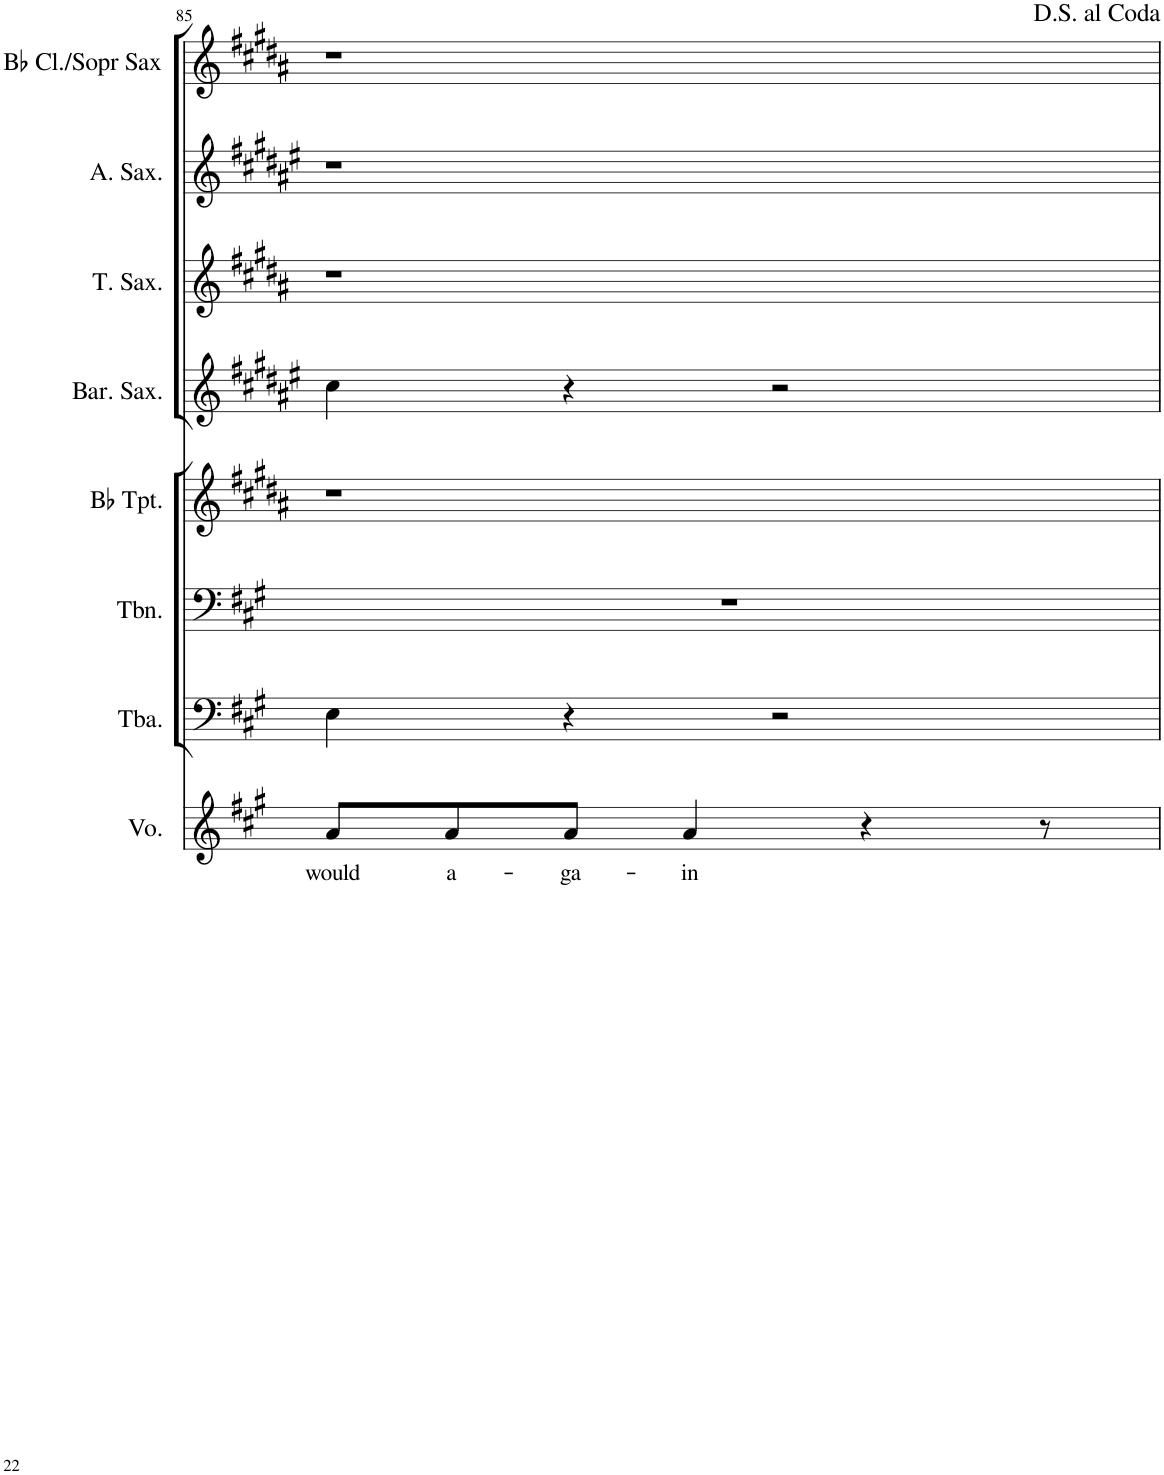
**kern	**text	**kern	**kern	**kern	**kern	**kern	**kern	**kern
*part8	*part8	*part7	*part6	*part5	*part4	*part3	*part2	*part1
*staff8	*staff8	*staff7	*staff6	*staff5	*staff4	*staff3	*staff2	*staff1
*I"Voice	*	*I"Tuba	*I"Trombone	*I"Bb Trumpet	*I"Baritone Saxophone	*I"Tenor Saxophone	*I"Alto Saxophone	*I"Bb Clarinet/sopr sax
*I'Vo.	*	*I'Tba.	*I'Tbn.	*I'Bb Tpt.	*I'Bar. Sax.	*I'T. Sax.	*I'A. Sax.	*I'Bb Cl./Sopr Sax
!!LO:PB:g=z
*clefG2	*	*clefF4	*clefF4	*clefG2	*clefG2	*clefG2	*clefG2	*clefG2
*	*	*	*	*Trd1c2	*Trd12c21	*Trd8c14	*Trd5c9	*Trd1c2
*k[f#c#g#]	*	*k[f#c#g#]	*k[f#c#g#]	*k[f#c#g#d#a#]	*k[f#c#g#d#a#e#]	*k[f#c#g#d#a#]	*k[f#c#g#d#a#e#]	*k[f#c#g#d#a#]
*M4/4	*	*M4/4	*M4/4	*M4/4	*M4/4	*M4/4	*M4/4	*M4/4
=85	=85	=85	=85	=85	=85	=85	=85	=85
!	!LO:LY:b	!	!	!	!	!	!	!
8a/L	would	4E\	1r	1r	4cc#\	1r	1r	1r
!	!LO:LY:b	!	!	!	!	!	!	!
8a/	a-	.	.	.	.	.	.	.
!	!LO:LY:b	!	!	!	!	!	!	!
8a/J	-ga-	4r	.	.	4r	.	.	.
!	!LO:LY:b	!	!	!	!	!	!	!
4a/	-in	.	.	.	.	.	.	.
.	.	2r	.	.	2r	.	.	.
4r	.	.	.	.	.	.	.	.
8r	.	.	.	.	.	.	.	.
=	=	=	=	=	=	=	=	=
*-	*-	*-	*-	*-	*-	*-	*-	*-
